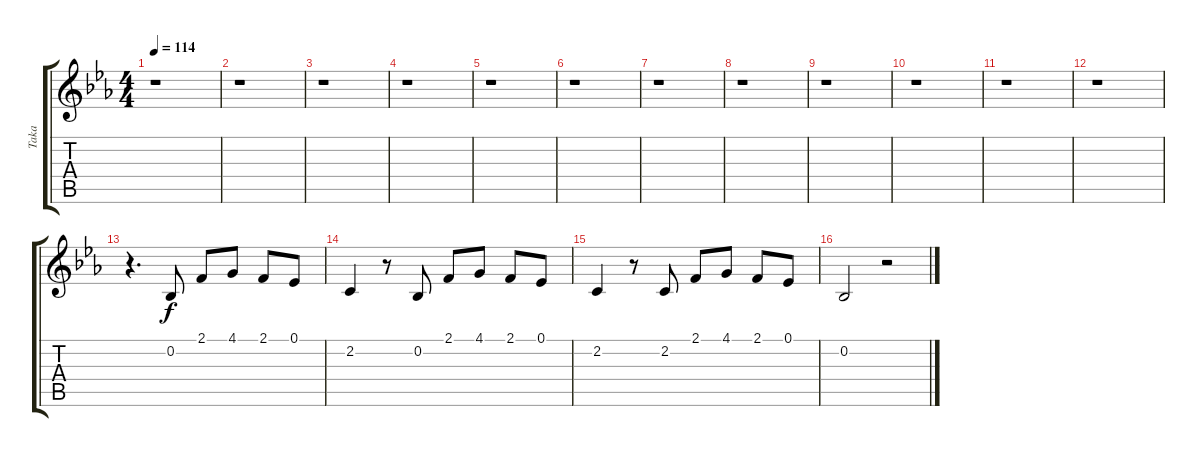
\track ("Taka" "Taka") {instrument lead6voice}
\staff {score tabs}
\tuning (Eb4 Bb3 Gb3 Db3 Ab2 Eb2) {hide}
\ts (4 4)
\tempo 114
\clef g2
\ks eb
r.1{dy f} |
r.1 |
r.1 |
r.1 |
r.1 |
r.1 |
r.1 |
r.1 |
r.1 |
r.1 |
r.1 |
r.1 |
r.4{d} 0.2.8 2.1.8 4.1.8 2.1.8 0.1.8 |
2.2.4 r.8 0.2.8 2.1.8 4.1.8 2.1.8 0.1.8 |
2.2.4 r.8 2.2.8 2.1.8 4.1.8 2.1.8 0.1.8 |
0.2.2 r.2
